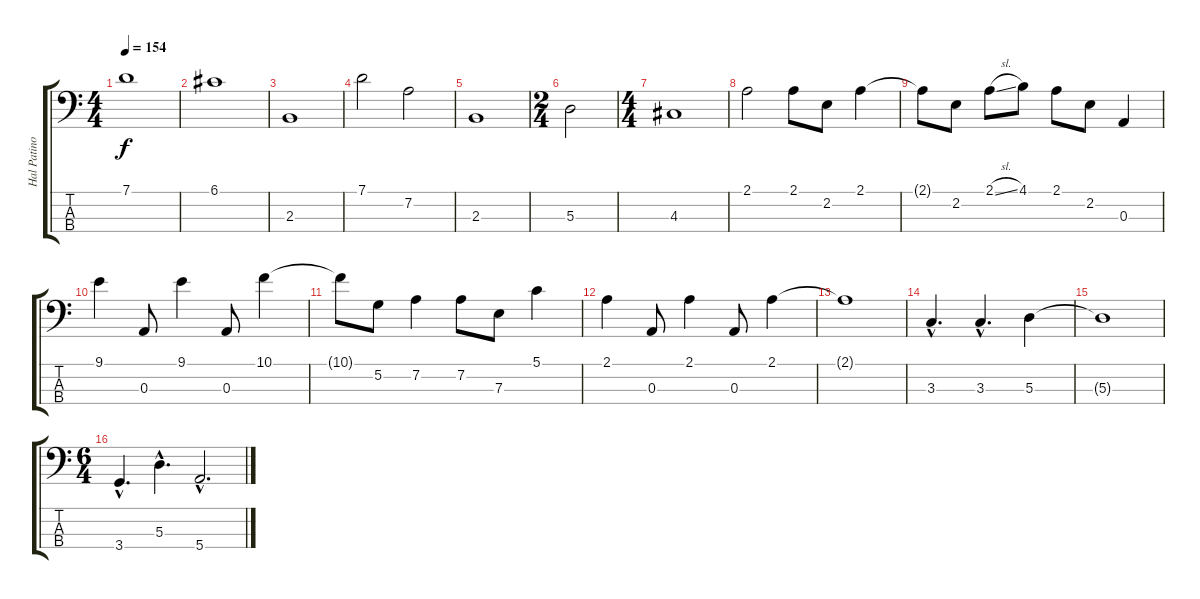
\track ("Hal Patino" "Hal Patino") {instrument electricbassfinger}
\staff {score tabs}
\tuning (G2 D2 A1 E1) {hide}
\ts (4 4)
\tempo 154
\clef f4
\ks c
7.1.1{dy f} |
6.1.1 |
2.3.1 |
7.1.2 7.2.2 |
2.3.1 |
\ts (2 4)
5.3.2 |
\ts (4 4)
4.3.1 |
2.1.2 2.1.8 2.2.8 2.1.4 |
2.1{t}.8 2.2.8 2.1{sl}.8 4.1.8 2.1.8 2.2.8 0.3.4 |
9.1.4 0.3.8 9.1.4 0.3.8 10.1.4 |
10.1{t}.8 5.2.8 7.2.4 7.2.8 7.3.8 5.1.4 |
2.1.4 0.3.8 2.1.4 0.3.8 2.1.4 |
2.1{t}.1 |
3.3{hac}.4{d} 3.3{hac}.4{d} 5.3.4 |
5.3{t}.1 |
\ts (6 4)
3.4{hac}.4{d} 5.3{hac}.4{d} 5.4{hac}.2{d}
